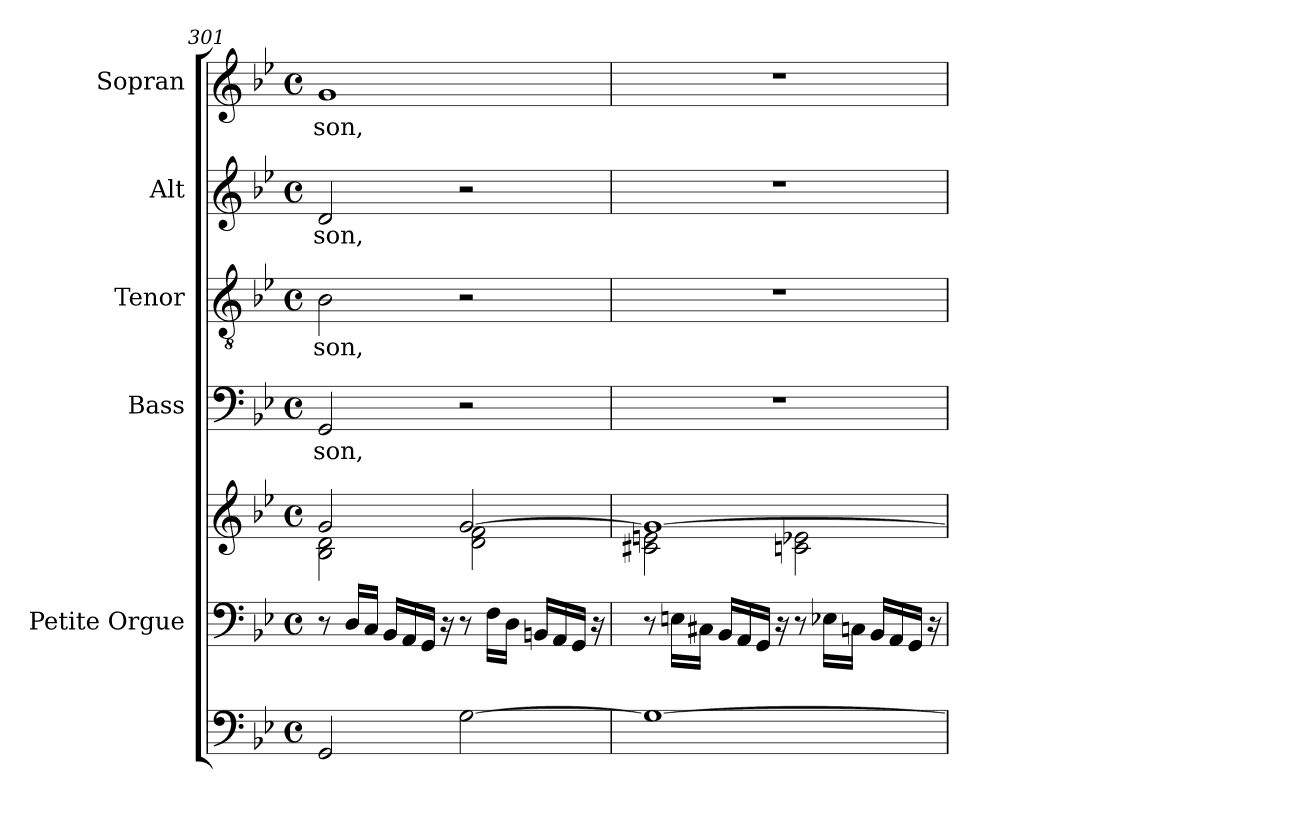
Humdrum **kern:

**kern	**kern	**kern	**kern	**text	**kern	**text	**kern	**text	**kern	**text
*part6	*part5	*part5	*part4	*part4	*part3	*part3	*part2	*part2	*part1	*part1
*staff7	*staff6	*staff5	*staff4	*staff4	*staff3	*staff3	*staff2	*staff2	*staff1	*staff1
*	*I"Petite Orgue	*	*I"Bass	*	*I"Tenor	*	*I"Alt	*	*I"Sopran	*
*	*I'Org. 1	*	*I'B.	*	*I'T.	*	*I'A.	*	*I'S.	*
!!LO:LB:g=z
*clefF4	*clefF4	*clefG2	*clefF4	*	*clefGv2	*	*clefG2	*	*clefG2	*
*k[b-e-]	*k[b-e-]	*k[b-e-]	*k[b-e-]	*	*k[b-e-]	*	*k[b-e-]	*	*k[b-e-]	*
*B-:	*B-:	*B-:	*B-:	*	*B-:	*	*B-:	*	*B-:	*
*M4/4	*M4/4	*M4/4	*M4/4	*	*M4/4	*	*M4/4	*	*M4/4	*
*met(c)	*met(c)	*met(c)	*met(c)	*	*met(c)	*	*met(c)	*	*met(c)	*
=301	=301	=301	=301	=301	=301	=301	=301	=301	=301	=301
*	*	*^	*	*	*	*	*	*	*	*
!	!	!	!	!	!LO:LY:b	!	!LO:LY:b	!	!LO:LY:b	!	!LO:LY:b
2GG/	8r	2g/	2B-\ 2d\	2GG/	-son,	2B-\	-son,	2d/	-son,	1g	-son,
.	16D/LL	.	.	.	.	.	.	.	.	.	.
.	16C/JJ	.	.	.	.	.	.	.	.	.	.
.	16BB-/LL	.	.	.	.	.	.	.	.	.	.
.	16AA/	.	.	.	.	.	.	.	.	.	.
.	16GG/JJ	.	.	.	.	.	.	.	.	.	.
.	16r	.	.	.	.	.	.	.	.	.	.
[2G\	8r	[>2g/	2d\ 2f\	2r	.	2r	.	2r	.	.	.
.	16F\LL	.	.	.	.	.	.	.	.	.	.
.	16D\JJ	.	.	.	.	.	.	.	.	.	.
.	16BBn/LL	.	.	.	.	.	.	.	.	.	.
.	16AA/	.	.	.	.	.	.	.	.	.	.
.	16GG/JJ	.	.	.	.	.	.	.	.	.	.
.	16r	.	.	.	.	.	.	.	.	.	.
=302	=302	=302	=302	=302	=302	=302	=302	=302	=302	=302	=302
1G_	8r	1g_	2c#X\ 2en\	1r	.	1r	.	1r	.	1r	.
.	16En\LL	.	.	.	.	.	.	.	.	.	.
.	16C#X\JJ	.	.	.	.	.	.	.	.	.	.
.	16BB-/LL	.	.	.	.	.	.	.	.	.	.
.	16AA/	.	.	.	.	.	.	.	.	.	.
.	16GG/JJ	.	.	.	.	.	.	.	.	.	.
.	16r	.	.	.	.	.	.	.	.	.	.
.	8r	.	2cn\ 2e-X\	.	.	.	.	.	.	.	.
.	16E-X\LL	.	.	.	.	.	.	.	.	.	.
.	16Cn\JJ	.	.	.	.	.	.	.	.	.	.
.	16BB-/LL	.	.	.	.	.	.	.	.	.	.
.	16AA/	.	.	.	.	.	.	.	.	.	.
.	16GG/JJ	.	.	.	.	.	.	.	.	.	.
.	16r	.	.	.	.	.	.	.	.	.	.
*	*	*v	*v	*	*	*	*	*	*	*	*
=	=	=	=	=	=	=	=	=	=	=
*-	*-	*-	*-	*-	*-	*-	*-	*-	*-	*-
